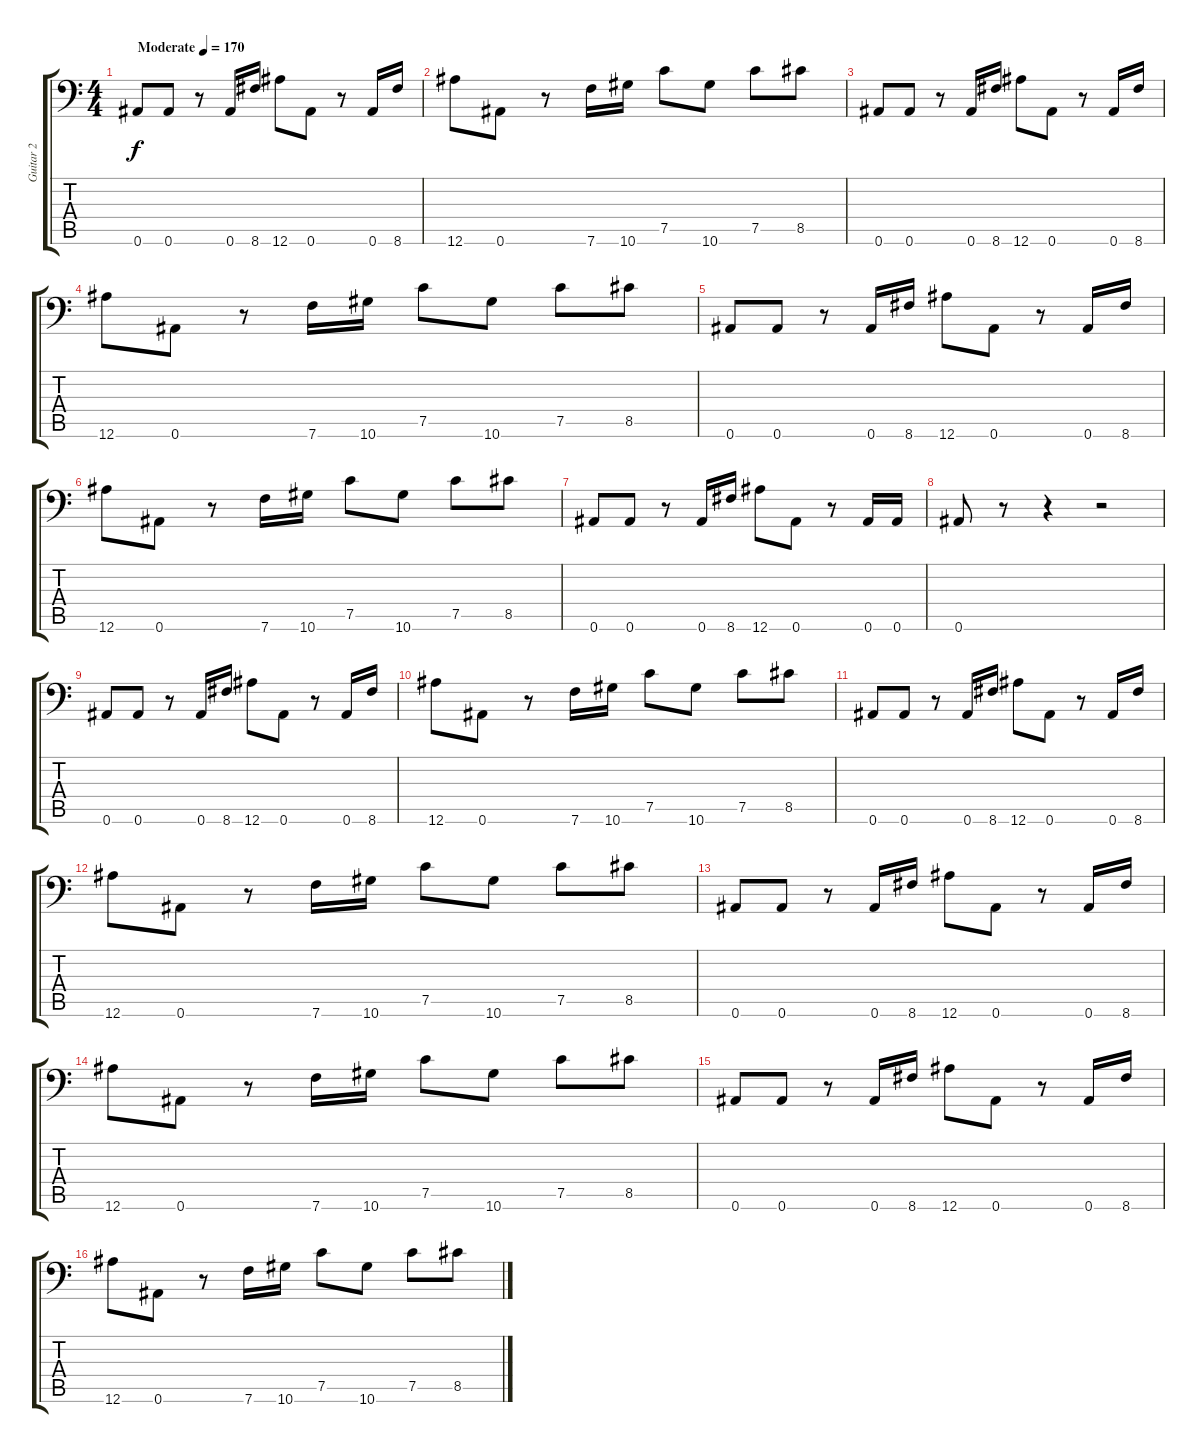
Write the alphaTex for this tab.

\track ("Guitar 2" "Guitar 2") {instrument distortionguitar}
\staff {score tabs}
\tuning (C4 G3 Eb3 Bb2 F2 Bb1) {hide}
\ts (4 4)
\tempo (170 "Moderate")
\clef f4
\ks c
0.6.8{dy f volume 3 instrument distortionguitar} 0.6.8{volume 8} r.8 0.6.16 8.6.16 12.6.8 0.6.8 r.8 0.6.16 8.6.16 |
12.6.8 0.6.8 r.8 7.6.16 10.6.16 7.5.8 10.6.8 7.5.8 8.5.8 |
0.6.8 0.6.8 r.8 0.6.16 8.6.16 12.6.8 0.6.8 r.8 0.6.16 8.6.16 |
12.6.8 0.6.8 r.8 7.6.16 10.6.16 7.5.8 10.6.8 7.5.8 8.5.8 |
0.6.8 0.6.8 r.8 0.6.16{volume 10} 8.6.16 12.6.8 0.6.8 r.8 0.6.16 8.6.16 |
12.6.8 0.6.8 r.8 7.6.16 10.6.16 7.5.8 10.6.8 7.5.8 8.5.8 |
0.6.8 0.6.8 r.8 0.6.16 8.6.16 12.6.8 0.6.8 r.8 0.6.16 0.6.16 |
0.6.8 r.8 r.4 r.2 |
0.6.8{volume 13} 0.6.8 r.8 0.6.16 8.6.16 12.6.8 0.6.8 r.8 0.6.16 8.6.16 |
12.6.8 0.6.8 r.8 7.6.16 10.6.16 7.5.8 10.6.8 7.5.8 8.5.8 |
0.6.8{volume 13} 0.6.8 r.8 0.6.16 8.6.16 12.6.8 0.6.8 r.8 0.6.16 8.6.16 |
12.6.8 0.6.8 r.8 7.6.16 10.6.16 7.5.8 10.6.8 7.5.8 8.5.8 |
0.6.8{volume 13} 0.6.8 r.8 0.6.16 8.6.16 12.6.8 0.6.8 r.8 0.6.16 8.6.16 |
12.6.8 0.6.8 r.8 7.6.16 10.6.16 7.5.8 10.6.8 7.5.8 8.5.8 |
0.6.8{volume 13} 0.6.8 r.8 0.6.16 8.6.16 12.6.8 0.6.8 r.8 0.6.16 8.6.16 |
12.6.8 0.6.8 r.8 7.6.16 10.6.16 7.5.8 10.6.8 7.5.8 8.5.8
